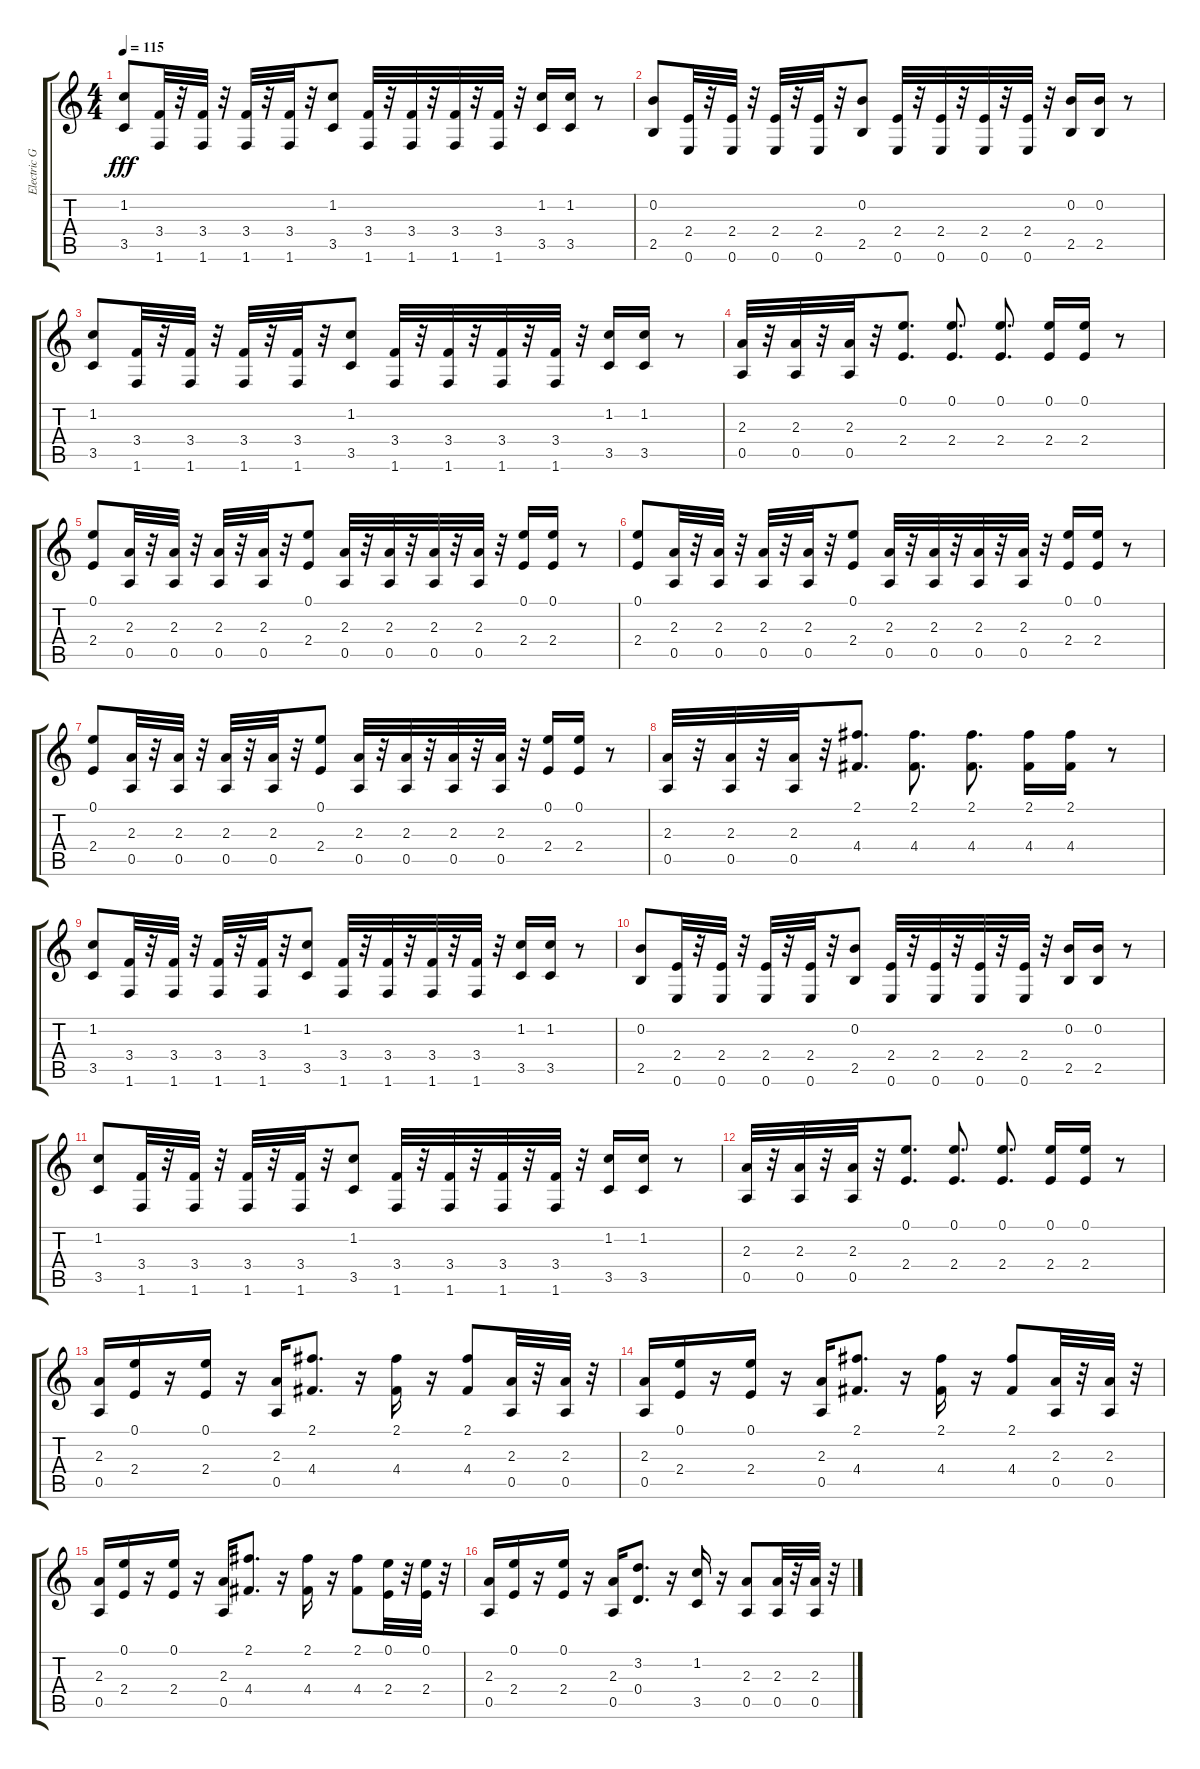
\track ("Electric Guitar" "Electric G") {instrument electricguitarclean}
\staff {score tabs}
\tuning (E4 B3 G3 D3 A2 E2) {hide}
\ts (4 4)
\tempo 115
\clef g2
\ks c
(1.2 3.5).8{dy fff} (3.4 1.6).32 r.32 (3.4 1.6).32 r.32 (3.4 1.6).32 r.32 (3.4 1.6).32 r.32 (1.2 3.5).8 (3.4 1.6).32 r.32 (3.4 1.6).32 r.32 (3.4 1.6).32 r.32 (3.4 1.6).32 r.32 (1.2 3.5).16 (1.2 3.5).16 r.8 |
(0.2 2.5).8 (2.4 0.6).32 r.32 (2.4 0.6).32 r.32 (2.4 0.6).32 r.32 (2.4 0.6).32 r.32 (0.2 2.5).8 (2.4 0.6).32 r.32 (2.4 0.6).32 r.32 (2.4 0.6).32 r.32 (2.4 0.6).32 r.32 (0.2 2.5).16 (0.2 2.5).16 r.8 |
(1.2 3.5).8 (3.4 1.6).32 r.32 (3.4 1.6).32 r.32 (3.4 1.6).32 r.32 (3.4 1.6).32 r.32 (1.2 3.5).8 (3.4 1.6).32 r.32 (3.4 1.6).32 r.32 (3.4 1.6).32 r.32 (3.4 1.6).32 r.32 (1.2 3.5).16 (1.2 3.5).16 r.8 |
(2.3 0.5).32 r.32 (2.3 0.5).32 r.32 (2.3 0.5).32 r.32 (0.1 2.4).8{d} (0.1 2.4).8{d} (0.1 2.4).8{d} (0.1 2.4).16 (0.1 2.4).16 r.8 |
(0.1 2.4).8 (2.3 0.5).32 r.32 (2.3 0.5).32 r.32 (2.3 0.5).32 r.32 (2.3 0.5).32 r.32 (0.1 2.4).8 (2.3 0.5).32 r.32 (2.3 0.5).32 r.32 (2.3 0.5).32 r.32 (2.3 0.5).32 r.32 (0.1 2.4).16 (0.1 2.4).16 r.8 |
(0.1 2.4).8 (2.3 0.5).32 r.32 (2.3 0.5).32 r.32 (2.3 0.5).32 r.32 (2.3 0.5).32 r.32 (0.1 2.4).8 (2.3 0.5).32 r.32 (2.3 0.5).32 r.32 (2.3 0.5).32 r.32 (2.3 0.5).32 r.32 (0.1 2.4).16 (0.1 2.4).16 r.8 |
(0.1 2.4).8 (2.3 0.5).32 r.32 (2.3 0.5).32 r.32 (2.3 0.5).32 r.32 (2.3 0.5).32 r.32 (0.1 2.4).8 (2.3 0.5).32 r.32 (2.3 0.5).32 r.32 (2.3 0.5).32 r.32 (2.3 0.5).32 r.32 (0.1 2.4).16 (0.1 2.4).16 r.8 |
(2.3 0.5).32 r.32 (2.3 0.5).32 r.32 (2.3 0.5).32 r.32 (2.1 4.4).8{d} (2.1 4.4).8{d} (2.1 4.4).8{d} (2.1 4.4).16 (2.1 4.4).16 r.8 |
(1.2 3.5).8 (3.4 1.6).32 r.32 (3.4 1.6).32 r.32 (3.4 1.6).32 r.32 (3.4 1.6).32 r.32 (1.2 3.5).8 (3.4 1.6).32 r.32 (3.4 1.6).32 r.32 (3.4 1.6).32 r.32 (3.4 1.6).32 r.32 (1.2 3.5).16 (1.2 3.5).16 r.8 |
(0.2 2.5).8 (2.4 0.6).32 r.32 (2.4 0.6).32 r.32 (2.4 0.6).32 r.32 (2.4 0.6).32 r.32 (0.2 2.5).8 (2.4 0.6).32 r.32 (2.4 0.6).32 r.32 (2.4 0.6).32 r.32 (2.4 0.6).32 r.32 (0.2 2.5).16 (0.2 2.5).16 r.8 |
(1.2 3.5).8 (3.4 1.6).32 r.32 (3.4 1.6).32 r.32 (3.4 1.6).32 r.32 (3.4 1.6).32 r.32 (1.2 3.5).8 (3.4 1.6).32 r.32 (3.4 1.6).32 r.32 (3.4 1.6).32 r.32 (3.4 1.6).32 r.32 (1.2 3.5).16 (1.2 3.5).16 r.8 |
(2.3 0.5).32 r.32 (2.3 0.5).32 r.32 (2.3 0.5).32 r.32 (0.1 2.4).8{d} (0.1 2.4).8{d} (0.1 2.4).8{d} (0.1 2.4).16 (0.1 2.4).16 r.8 |
(2.3 0.5).16 (0.1 2.4).16 r.16 (0.1 2.4).16 r.16 (2.3 0.5).16 (2.1 4.4).8{d} r.16 (2.1 4.4).16 r.16 (2.1 4.4).8 (2.3 0.5).32 r.32 (2.3 0.5).32 r.32 |
(2.3 0.5).16 (0.1 2.4).16 r.16 (0.1 2.4).16 r.16 (2.3 0.5).16 (2.1 4.4).8{d} r.16 (2.1 4.4).16 r.16 (2.1 4.4).8 (2.3 0.5).32 r.32 (2.3 0.5).32 r.32 |
(2.3 0.5).16 (0.1 2.4).16 r.16 (0.1 2.4).16 r.16 (2.3 0.5).16 (2.1 4.4).8{d} r.16 (2.1 4.4).16 r.16 (2.1 4.4).8 (0.1 2.4).32 r.32 (0.1 2.4).32 r.32 |
(2.3 0.5).16 (0.1 2.4).16 r.16 (0.1 2.4).16 r.16 (2.3 0.5).16 (3.2 0.4).8{d} r.16 (1.2 3.5).16 r.16 (2.3 0.5).8 (2.3 0.5).32 r.32 (2.3 0.5).32 r.32
